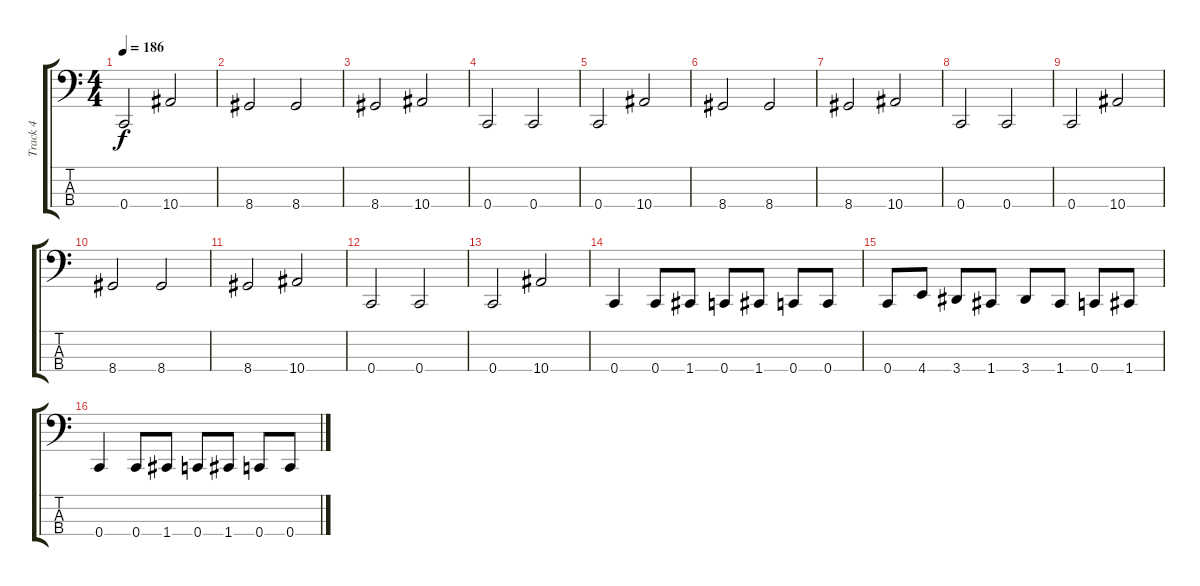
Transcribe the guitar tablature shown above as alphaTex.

\track ("Track 4" "Track 4") {instrument electricbasspick}
\staff {score tabs}
\tuning (Eb2 Bb1 F1 C1) {hide}
\ts (4 4)
\tempo 186
\clef f4
\ks c
0.4.2{dy f} 10.4.2 |
8.4.2 8.4.2 |
8.4.2 10.4.2 |
0.4.2 0.4.2 |
0.4.2 10.4.2 |
8.4.2 8.4.2 |
8.4.2 10.4.2 |
0.4.2 0.4.2 |
0.4.2 10.4.2 |
8.4.2 8.4.2 |
8.4.2 10.4.2 |
0.4.2 0.4.2 |
0.4.2 10.4.2 |
0.4.4 0.4.8 1.4.8 0.4.8 1.4.8 0.4.8 0.4.8 |
0.4.8 4.4.8 3.4.8 1.4.8 3.4.8 1.4.8 0.4.8 1.4.8 |
0.4.4 0.4.8 1.4.8 0.4.8 1.4.8 0.4.8 0.4.8
